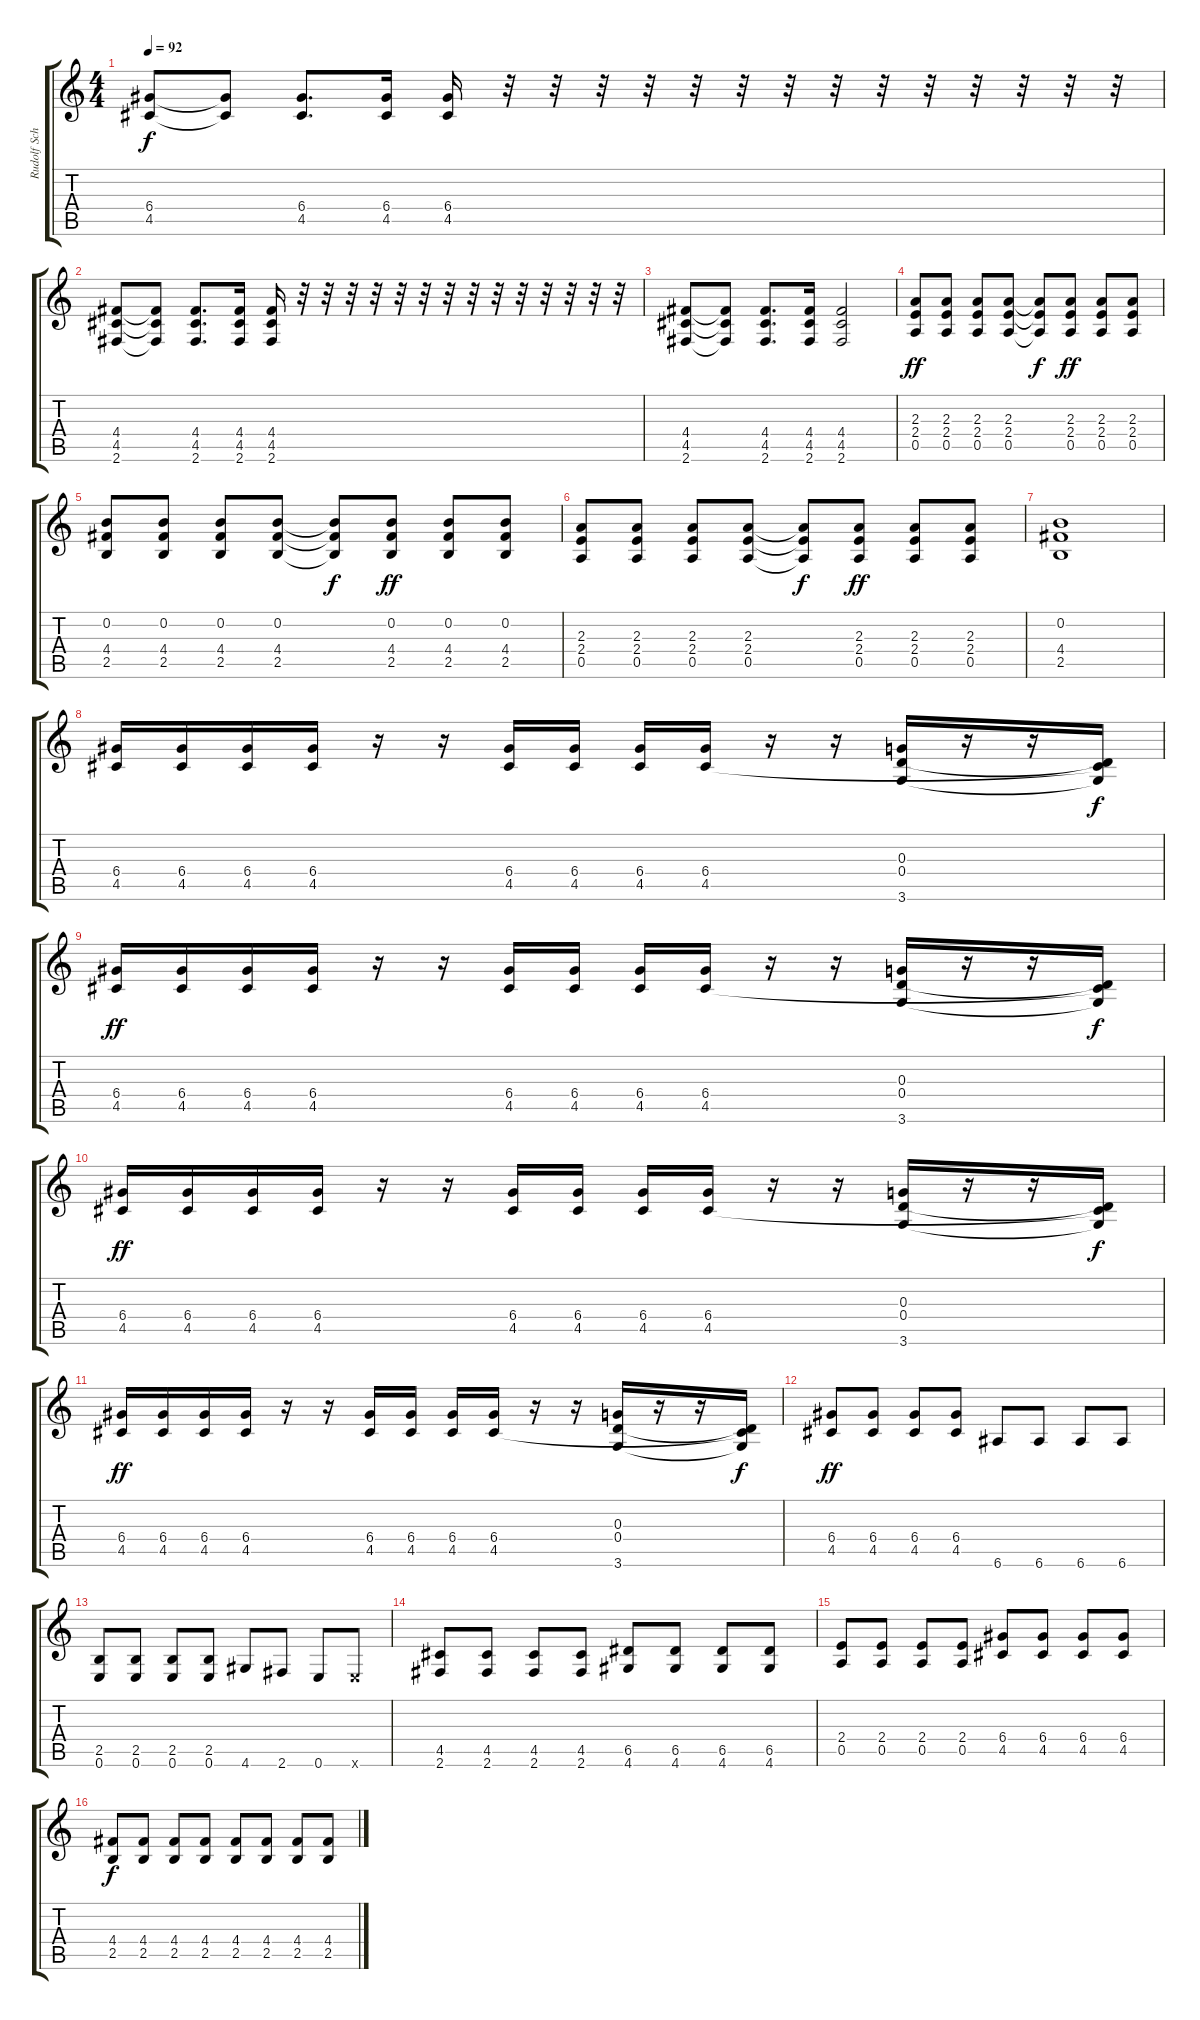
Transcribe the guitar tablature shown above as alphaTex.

\track ("Rudolf Schenker" "Rudolf Sch") {instrument acousticguitarsteel}
\staff {score tabs}
\tuning (E4 B3 G3 D3 A2 E2) {hide}
\ts (4 4)
\tempo 92
\clef g2
\ks c
(6.4 4.5).8{dy f} (6.4{t} 4.5{t}).8 (6.4 4.5).8{d} (6.4 4.5).16 (6.4 4.5).16 r.32 r.32 r.32 r.32 r.32 r.32 r.32 r.32 r.32 r.32 r.32 r.32 r.32 r.32 |
(4.4 4.5 2.6).8 (4.4{t} 4.5{t} 2.6{t}).8 (4.4 4.5 2.6).8{d} (4.4 4.5 2.6).16 (4.4 4.5 2.6).16 r.32 r.32 r.32 r.32 r.32 r.32 r.32 r.32 r.32 r.32 r.32 r.32 r.32 r.32 |
(4.4 4.5 2.6).8 (4.4{t} 4.5{t} 2.6{t}).8 (4.4 4.5 2.6).8{d} (4.4 4.5 2.6).16 (4.4 4.5 2.6).2 |
(2.3 2.4 0.5).8{dy ff} (2.3 2.4 0.5).8 (2.3 2.4 0.5).8 (2.3 2.4 0.5).8 (2.3{t} 2.4{t} 0.5{t}).8{dy f} (2.3 2.4 0.5).8{dy ff} (2.3 2.4 0.5).8 (2.3 2.4 0.5).8 |
(0.2 4.4 2.5).8 (0.2 4.4 2.5).8 (0.2 4.4 2.5).8 (0.2 4.4 2.5).8 (0.2{t} 4.4{t} 2.5{t}).8{dy f} (0.2 4.4 2.5).8{dy ff} (0.2 4.4 2.5).8 (0.2 4.4 2.5).8 |
(2.3 2.4 0.5).8 (2.3 2.4 0.5).8 (2.3 2.4 0.5).8 (2.3 2.4 0.5).8 (2.3{t} 2.4{t} 0.5{t}).8{dy f} (2.3 2.4 0.5).8{dy ff} (2.3 2.4 0.5).8 (2.3 2.4 0.5).8 |
(0.2 4.4 2.5).1 |
(6.4 4.5).16 (6.4 4.5).16 (6.4 4.5).16 (6.4 4.5).16 r.16 r.16 (6.4 4.5).16 (6.4 4.5).16 (6.4 4.5).16 (6.4 4.5).16 r.16 r.16 (0.3 0.4 3.6).16 r.16 r.16 (0.4{t} 4.5{t} 3.6{t}).16{dy f} |
(6.4 4.5).16{dy ff} (6.4 4.5).16 (6.4 4.5).16 (6.4 4.5).16 r.16 r.16 (6.4 4.5).16 (6.4 4.5).16 (6.4 4.5).16 (6.4 4.5).16 r.16 r.16 (0.3 0.4 3.6).16 r.16 r.16 (0.4{t} 4.5{t} 3.6{t}).16{dy f} |
(6.4 4.5).16{dy ff} (6.4 4.5).16 (6.4 4.5).16 (6.4 4.5).16 r.16 r.16 (6.4 4.5).16 (6.4 4.5).16 (6.4 4.5).16 (6.4 4.5).16 r.16 r.16 (0.3 0.4 3.6).16 r.16 r.16 (0.4{t} 4.5{t} 3.6{t}).16{dy f} |
(6.4 4.5).16{dy ff} (6.4 4.5).16 (6.4 4.5).16 (6.4 4.5).16 r.16 r.16 (6.4 4.5).16 (6.4 4.5).16 (6.4 4.5).16 (6.4 4.5).16 r.16 r.16 (0.3 0.4 3.6).16 r.16 r.16 (0.4{t} 4.5{t} 3.6{t}).16{dy f} |
(6.4 4.5).8{dy ff} (6.4 4.5).8 (6.4 4.5).8 (6.4 4.5).8 6.6.8 6.6.8 6.6.8 6.6.8 |
(2.5 0.6).8 (2.5 0.6).8 (2.5 0.6).8 (2.5 0.6).8 4.6.8 2.6.8 0.6.8 0.6{x}.8 |
(4.5 2.6).8 (4.5 2.6).8 (4.5 2.6).8 (4.5 2.6).8 (6.5 4.6).8 (6.5 4.6).8 (6.5 4.6).8 (6.5 4.6).8 |
(2.4 0.5).8 (2.4 0.5).8 (2.4 0.5).8 (2.4 0.5).8 (6.4 4.5).8 (6.4 4.5).8 (6.4 4.5).8 (6.4 4.5).8 |
(4.4 2.5).8{dy f} (4.4 2.5).8 (4.4 2.5).8 (4.4 2.5).8 (4.4 2.5).8 (4.4 2.5).8 (4.4 2.5).8 (4.4 2.5).8
